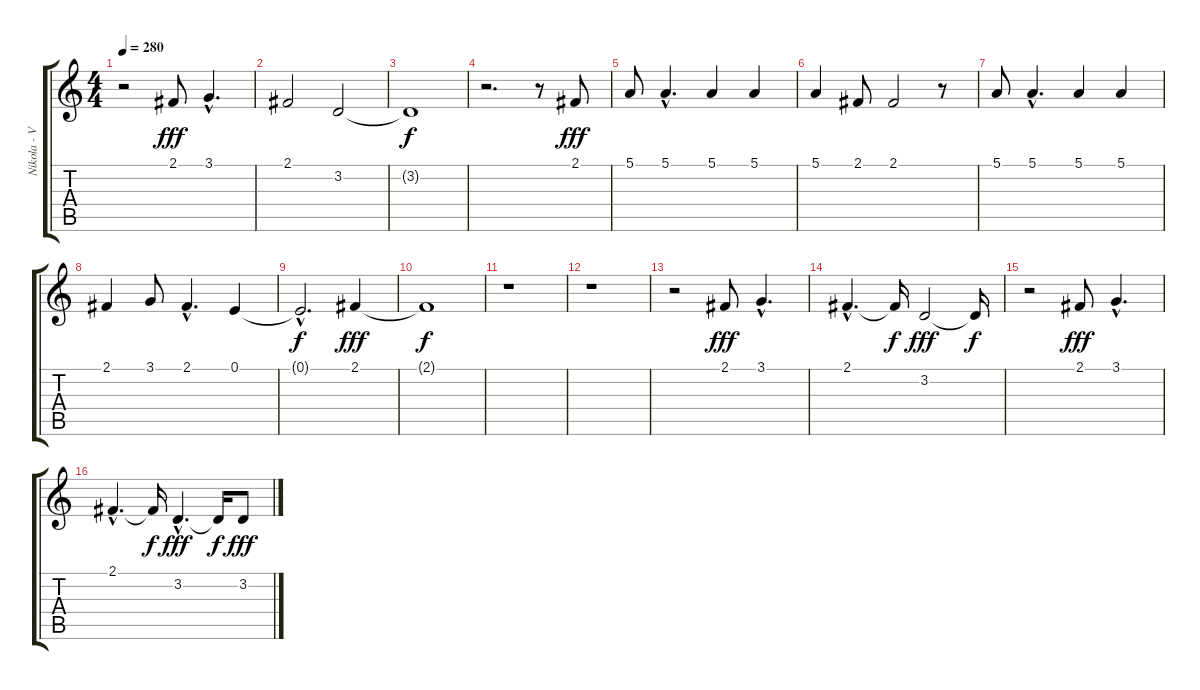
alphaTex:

\track ("Nikola - Vocal" "Nikola - V") {instrument flute}
\staff {score tabs}
\tuning (E4 B3 G3 D3 A2 E2) {hide}
\ts (4 4)
\tempo 280
\clef g2
\ks c
r.2{dy f} 2.1.8{dy fff instrument oboe} 3.1{hac}.4{d} |
2.1.2 3.2.2 |
3.2{t}.1{dy f} |
r.2{d} r.8 2.1.8{dy fff} |
5.1.8 5.1{hac}.4{d} 5.1.4 5.1.4 |
5.1.4 2.1.8 2.1.2 r.8 |
5.1.8 5.1{hac}.4{d} 5.1.4 5.1.4 |
2.1.4 3.1.8 2.1{hac}.4{d} 0.1.4 |
0.1{hac t}.2{d dy f} 2.1.4{dy fff} |
2.1{t}.1{dy f} |
r.1 |
r.1 |
r.2 2.1.8{dy fff} 3.1{hac}.4{d} |
2.1{hac}.4{d} 2.1{t}.16{dy f} 3.2.2{dy fff} 3.2{t}.16{dy f} |
r.2 2.1.8{dy fff} 3.1{hac}.4{d} |
2.1{hac}.4{d} 2.1{t}.16{dy f} 3.2{hac}.4{d dy fff} 3.2{t}.16{dy f} 3.2.8{dy fff}
